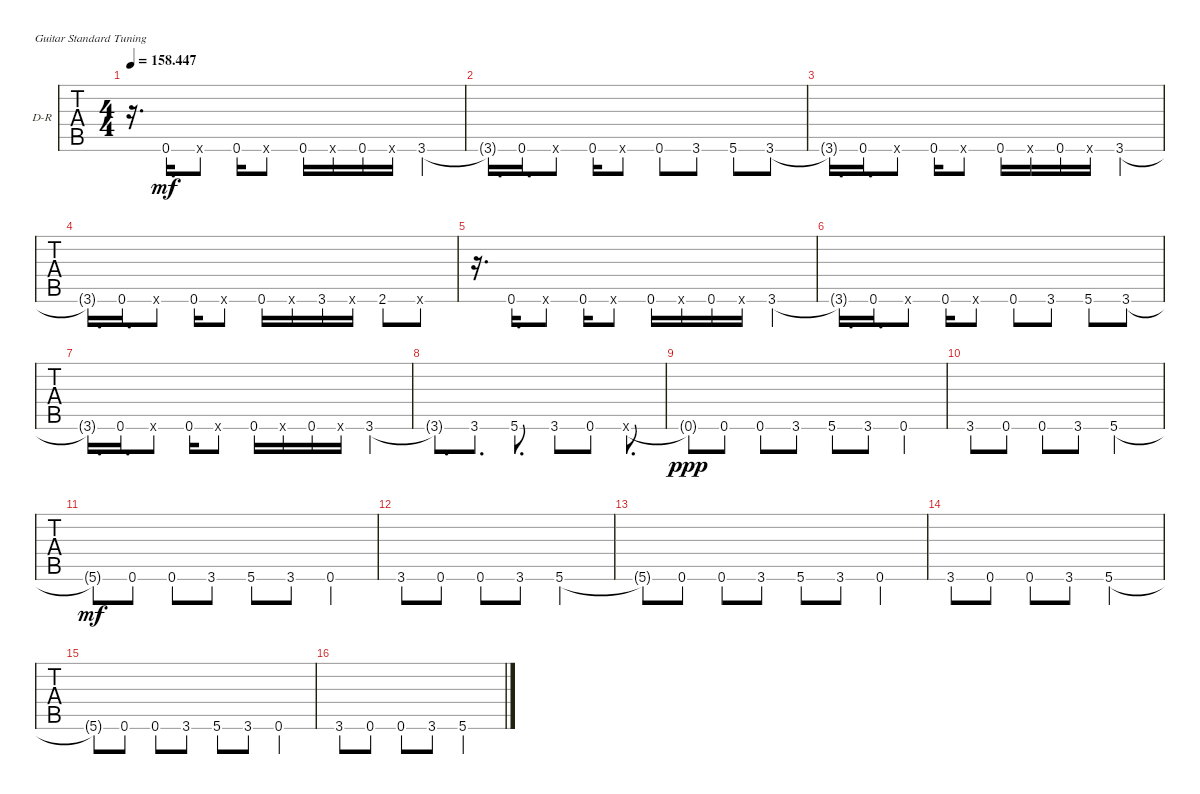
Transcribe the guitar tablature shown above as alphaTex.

\defaultSystemsLayout 4
\bracketExtendMode groupsimilarinstruments
\firstSystemTrackNameOrientation horizontal
\otherSystemsTrackNameOrientation horizontal
\track ("Distortion-Right" "D-R") {instrument distortionguitar}
\staff {tabs}
\tuning (E4 B3 G3 D3 A2 E2)
\ts (4 4)
\tempo
158.447
\accidentals auto
\clef g2
\ottava regular
\simile none
\ks c
r.16{d dy mf} 0.6{hac}.16{d} 0.6{x}.8 0.6.16 0.6{x}.8 0.6{hac}.16 0.6{x}.16 0.6.16 0.6{x}.16 3.6{hac}.4 |
3.6{t}.16{d} 0.6.16{d} 0.6{x}.8 0.6{hac}.16 0.6{x}.8 0.6.8 3.6{hac}.8 5.6.8 3.6{hac}.8 |
3.6{t}.16{d} 0.6.16{d} 0.6{x}.8 0.6{hac}.16 0.6{x}.8 0.6.16 0.6{x}.16 0.6{hac}.16 0.6{x}.16 3.6.4 |
3.6{t}.16{d} 0.6{hac}.16{d} 0.6{x}.8 0.6.16 0.6{x}.8 0.6{hac}.16 0.6{x}.16 3.6.16 0.6{x}.16 2.6{hac}.8 2.6{x}.8 |
r.16{d} 0.6.16{d} 0.6{x}.8 0.6{hac}.16 0.6{x}.8 0.6.16 0.6{x}.16 0.6{hac}.16 0.6{x}.16 3.6.4 |
3.6{t}.16{d} 0.6{hac}.16{d} 0.6{x}.8 0.6.16 0.6{x}.8 0.6.8 3.6{hac}.8 5.6.8 3.6{hac}.8 |
3.6{t}.16{d} 0.6.16{d} 0.6{x}.8 0.6{hac}.16 0.6{x}.8 0.6.16 0.6{x}.16 0.6{hac}.16 0.6{x}.16 3.6.4 |
3.6{t}.8{d} 3.6{hac}.8{d} 5.6.8{d} 3.6{hac}.8 0.6.8 0.6{x}.8{d} |
0.6{x t}.8{dy ppp} 0.6.8 0.6.8 3.6.8 5.6.8 3.6.8 0.6.4 |
3.6.8 0.6.8 0.6.8 3.6.8 5.6.2 |
5.6{t}.8{dy mf} 0.6.8 0.6{hac}.8 3.6{hac}.8 5.6.8 3.6{hac}.8 0.6.4 |
3.6{hac}.8 0.6.8 0.6{hac}.8 3.6.8 5.6{hac}.2 |
5.6{t}.8 0.6.8 0.6{hac}.8 3.6.8 5.6{hac}.8 3.6.8 0.6{hac}.4 |
3.6.8 0.6{hac}.8 0.6.8 3.6{hac}.8 5.6.2 |
5.6{t}.8 0.6{hac}.8 0.6.8 3.6{hac}.8 5.6.8 3.6{hac}.8 0.6.4 |
3.6{hac}.8 0.6.8 0.6{hac}.8 3.6.8 5.6{hac}.2
